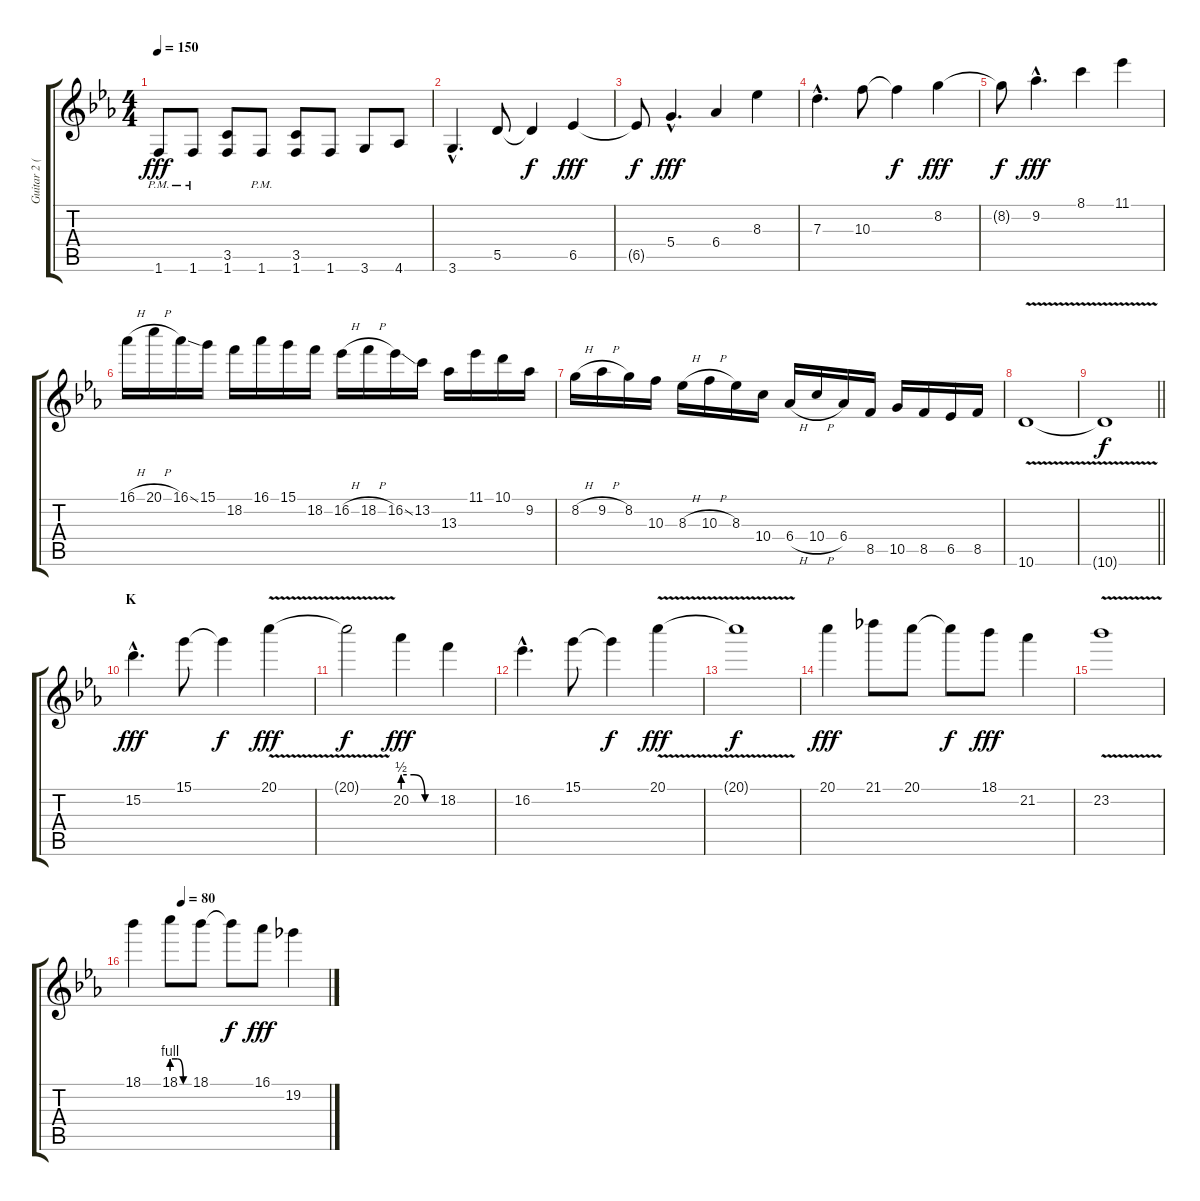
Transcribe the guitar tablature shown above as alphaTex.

\track ("Guitar 2 (Dave Weiner)" "Guitar 2 (") {instrument distortionguitar}
\staff {score tabs}
\tuning (E4 B3 G3 D3 A2 E2) {hide}
\ts (4 4)
\tempo 150
\clef g2
\ks eb
1.6{pm}.8{dy fff} 1.6{pm}.8 (3.5 1.6).8 1.6{pm}.8 (3.5 1.6).8 1.6.8 3.6.8 4.6.8 |
3.6{hac}.4{d} 5.5.8 5.5{t}.4{dy f} 6.5.4{dy fff} |
6.5{t}.8{dy f} 5.4{hac}.4{d dy fff} 6.4.4 8.3.4 |
7.3{hac}.4{d} 10.3.8 10.3{t}.4{dy f} 8.2.4{dy fff} |
8.2{t}.8{dy f} 9.2{hac}.4{d dy fff} 8.1.4 11.1.4 |
16.1{h}.16 20.1{h}.16 16.1{ss}.16 15.1.16 18.2.16 16.1.16 15.1.16 18.2.16 16.2{h}.16 18.2{h}.16 16.2{ss}.16 13.2.16 13.3.16 11.1.16 10.1.16 9.2.16 |
8.2{h}.16 9.2{h}.16 8.2.16 10.3.16 8.3{h}.16 10.3{h}.16 8.3.16 10.4.16 6.4{h}.16 10.4{h}.16 6.4.16 8.5.16 10.5.16 8.5.16 6.5.16 8.5.16 |
10.6{v}.1 |
\barLineRight lightlight
10.6{t}.1{dy f} |
\section ("" "K")
15.2{hac}.4{d dy fff} 15.1.8 15.1{t}.4{dy f} 20.1{v}.4{dy fff} |
20.1{t}.2{dy f} 20.2{be (custom 0 2 20 2 40 0 60 0)}.4{dy fff} 18.2.4 |
16.2{hac}.4{d} 15.1.8 15.1{t}.4{dy f} 20.1{v}.4{dy fff} |
20.1{t}.1{dy f} |
20.1.4{dy fff} 21.1.8 20.1.8 20.1{t}.8{dy f} 18.1.8{dy fff} 21.2.4 |
23.2{v}.1 |
\tempo (80 0.25)
18.1.4 18.1{be (custom 0 4 20 4 40 0 60 0)}.8 18.1.8 18.1{t}.8{dy f} 16.1.8{dy fff} 19.2.4
